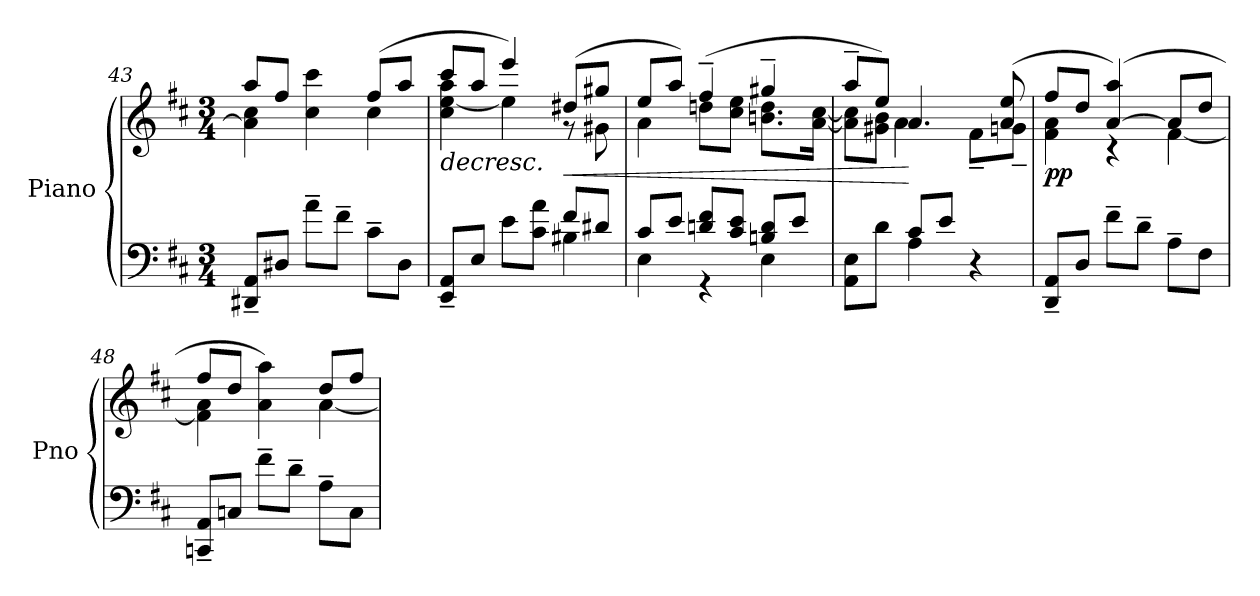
**kern	**kern	**dynam
*part1	*part1	*part1
*staff2	*staff1	*staff1/2
*I"Piano	*	*
*I'Pno	*	*
*clefF4	*clefG2	*
*k[f#c#]	*k[f#c#]	*
*D:	*D:	*
*M3/4	*M3/4	*
=43	=43	=43
*	*^	*
8DD#X/~ 8AA/~L	8aa/L	4a\] 4cc#\	.
8D#X/J	8ff#/J	.	.
8a~\L	4cc#\ 4ccc#\	4ryy	.
8f#~\J	.	.	.
8c#~\L	(>8ff#/L	4cc#\	.
8D#\J	8aa/J	.	.
=44	=44	=44	=44
*^	*	*	*
!	!	!	!	!LO:HP:b
8EE/~ 8AA/~L	2ryy	8ccc#/L	4cc#\ [4ee\ 4aa\	>
8E/J	.	8aa/J	.	.
8e\L	.	4eee/)	4ee\]	.
8c#\ 8a\J	.	.	.	.
!	!	!	!	!LO:HP:b
8f#/L	4B#X\	(>8dd#X/L	8r	<
8d#X/J	.	8gg#X/J	8g#X\	.
!!LO:PB:g=z	!!
=45	=45	=45	=45	=45
8c#/L	4E\	8ee/L	4a\	.
8e/J	.	8aa/J)	.	]
8dni/ 8f#/L	4r	(>4ff#~/	8ddni\L	.
8c#/ 8e/J	.	.	8cc#\ 8ee\J	.
8Bni/ 8d/L	4E\	4gg#X~/	8.bni\ 8.dd\L	.
8e/J	.	.	.	.
.	.	.	[16a\ [16cc#\Jk	.
=46	=46	=46	=46	=46
8AA\ 8E\L	4ryy	8aa~/L	8a\] 8cc#\]L	.
8d\J	.	8ee/J)	8g#X\ 8b\J	.
8c#/L	4A\	4.a/	4a\	[
8e/J	.	.	.	.
4r	4ryy	.	8f#~\L	.
.	.	(>8a/ 8ee/	8gn~\J	.
*v	*v	*	*	*
=47	=47	=47	=47
!	!	!	!LO:DY:b
8DD/~ 8AA/~L	8ff#/L	4f#\ 4a\	pp
8D/J	8dd/J	.	.
8f#~\L	(>[4a/ 4aa/)	4r	.
8d~\J	.	.	.
8A~\L	8a/L]	[4f#\	.
8F#\J	8dd/J	.	.
=48	=48	=48	=48
8CCn/~ 8AA/~L	8ff#/L	4f#\] 4a\	.
8Cn/J	8dd/J	.	.
8f#~\L	4a\ 4aa\)	4ryy	.
8d~\J	.	.	.
8A~\L	8dd/L	[4a\	.
8C\J	8ff#/J	.	.
*	*v	*v	*
=	=	=
*-	*-	*-
